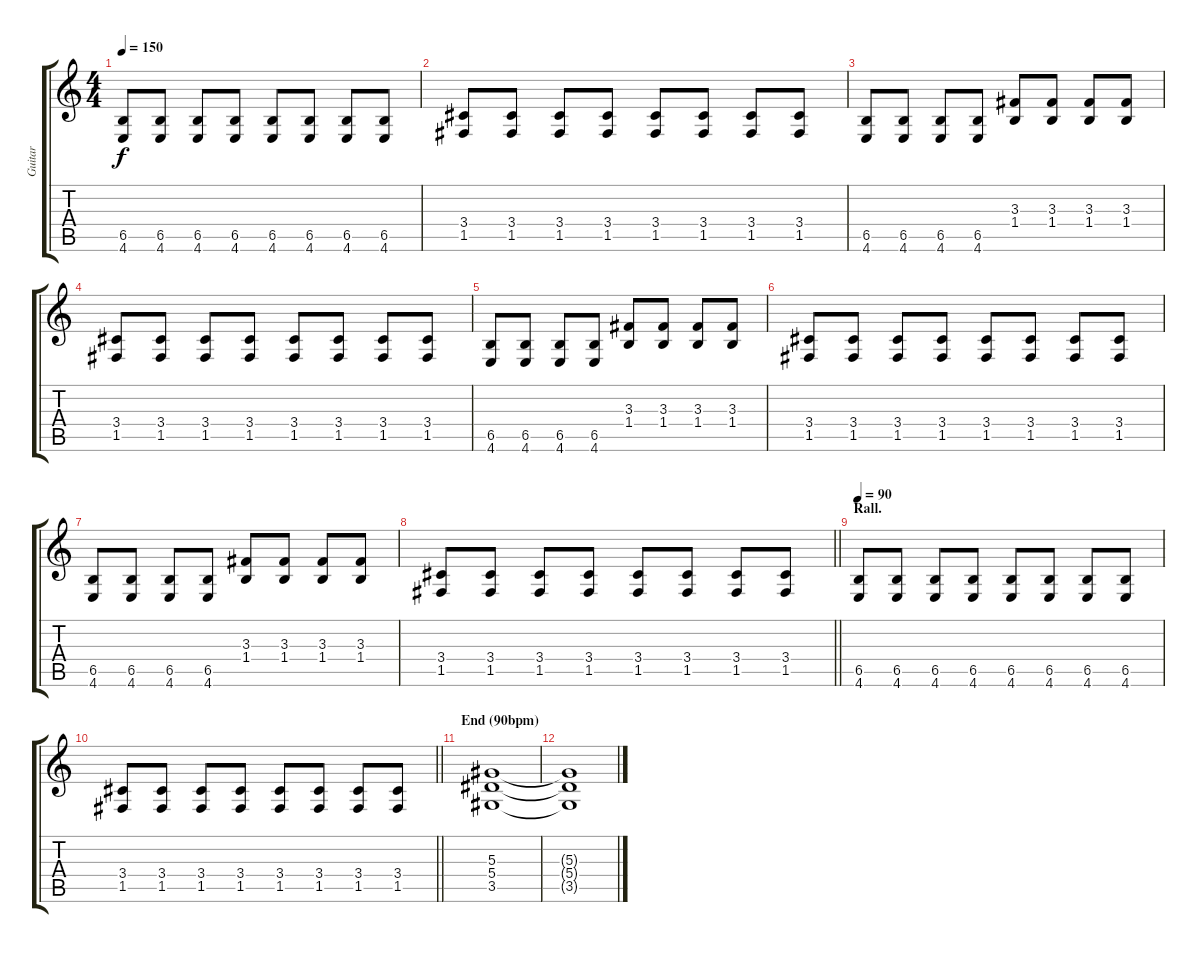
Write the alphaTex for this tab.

\track ("Guitar" "Guitar") {instrument distortionguitar}
\staff {score tabs}
\tuning (C4 G3 Eb3 Bb2 F2 C2) {hide}
\ts (4 4)
\tempo 150
\clef g2
\ks c
(6.5 4.6).8{dy f} (6.5 4.6).8 (6.5 4.6).8 (6.5 4.6).8 (6.5 4.6).8 (6.5 4.6).8 (6.5 4.6).8 (6.5 4.6).8 |
(3.4 1.5).8 (3.4 1.5).8 (3.4 1.5).8 (3.4 1.5).8 (3.4 1.5).8 (3.4 1.5).8 (3.4 1.5).8 (3.4 1.5).8 |
(6.5 4.6).8 (6.5 4.6).8 (6.5 4.6).8 (6.5 4.6).8 (3.3 1.4).8 (3.3 1.4).8 (3.3 1.4).8 (3.3 1.4).8 |
(3.4 1.5).8 (3.4 1.5).8 (3.4 1.5).8 (3.4 1.5).8 (3.4 1.5).8 (3.4 1.5).8 (3.4 1.5).8 (3.4 1.5).8 |
(6.5 4.6).8 (6.5 4.6).8 (6.5 4.6).8 (6.5 4.6).8 (3.3 1.4).8 (3.3 1.4).8 (3.3 1.4).8 (3.3 1.4).8 |
(3.4 1.5).8 (3.4 1.5).8 (3.4 1.5).8 (3.4 1.5).8 (3.4 1.5).8 (3.4 1.5).8 (3.4 1.5).8 (3.4 1.5).8 |
(6.5 4.6).8 (6.5 4.6).8 (6.5 4.6).8 (6.5 4.6).8 (3.3 1.4).8 (3.3 1.4).8 (3.3 1.4).8 (3.3 1.4).8 |
\barLineRight lightlight
(3.4 1.5).8 (3.4 1.5).8 (3.4 1.5).8 (3.4 1.5).8 (3.4 1.5).8 (3.4 1.5).8 (3.4 1.5).8 (3.4 1.5).8 |
\section ("" "Rall.")
\tempo 90
(6.5 4.6).8 (6.5 4.6).8 (6.5 4.6).8 (6.5 4.6).8 (6.5 4.6).8 (6.5 4.6).8 (6.5 4.6).8 (6.5 4.6).8 |
\barLineRight lightlight
(3.4 1.5).8 (3.4 1.5).8 (3.4 1.5).8 (3.4 1.5).8 (3.4 1.5).8 (3.4 1.5).8 (3.4 1.5).8 (3.4 1.5).8 |
\section ("" "End (90bpm)")
(5.3 5.4 3.5).1 |
(5.3{t} 5.4{t} 3.5{t}).1
